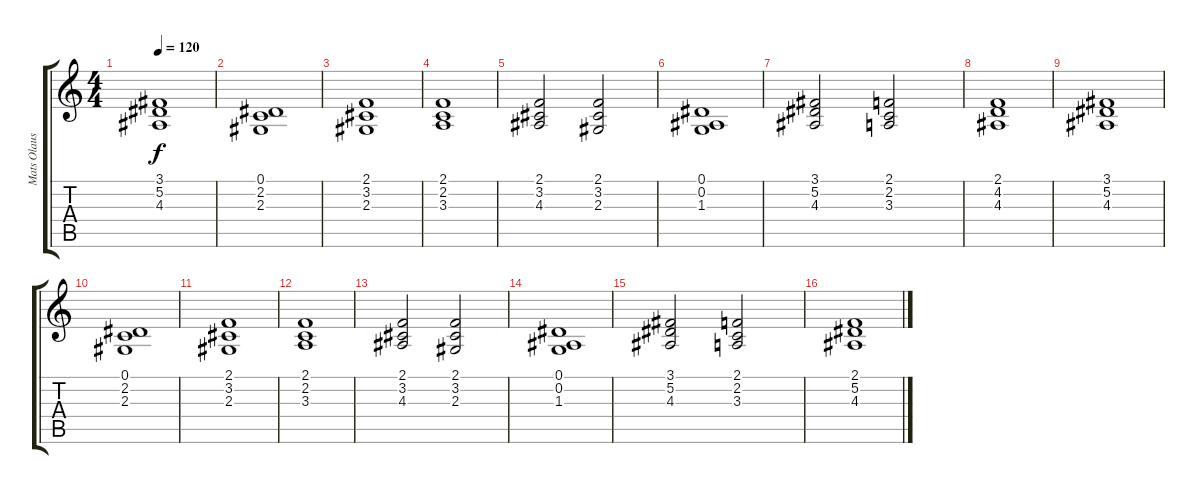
\track ("Mats Olausson" "Mats Olaus") {instrument choiraahs}
\staff {score tabs}
\tuning (Eb4 Bb3 Gb3 Db3 Ab2 Eb2) {hide}
\ts (4 4)
\tempo 120
\clef g2
\ks c
(3.1 5.2 4.3).1{dy f} |
(0.1 2.2 2.3).1 |
(2.1 3.2 2.3).1 |
(2.1 2.2 3.3).1 |
(2.1 3.2 4.3).2 (2.1 3.2 2.3).2 |
(0.1 0.2 1.3).1 |
(3.1 5.2 4.3).2 (2.1 2.2 3.3).2 |
(2.1 4.2 4.3).1 |
(3.1 5.2 4.3).1 |
(0.1 2.2 2.3).1 |
(2.1 3.2 2.3).1 |
(2.1 2.2 3.3).1 |
(2.1 3.2 4.3).2 (2.1 3.2 2.3).2 |
(0.1 0.2 1.3).1 |
(3.1 5.2 4.3).2 (2.1 2.2 3.3).2 |
(2.1 5.2 4.3).1
